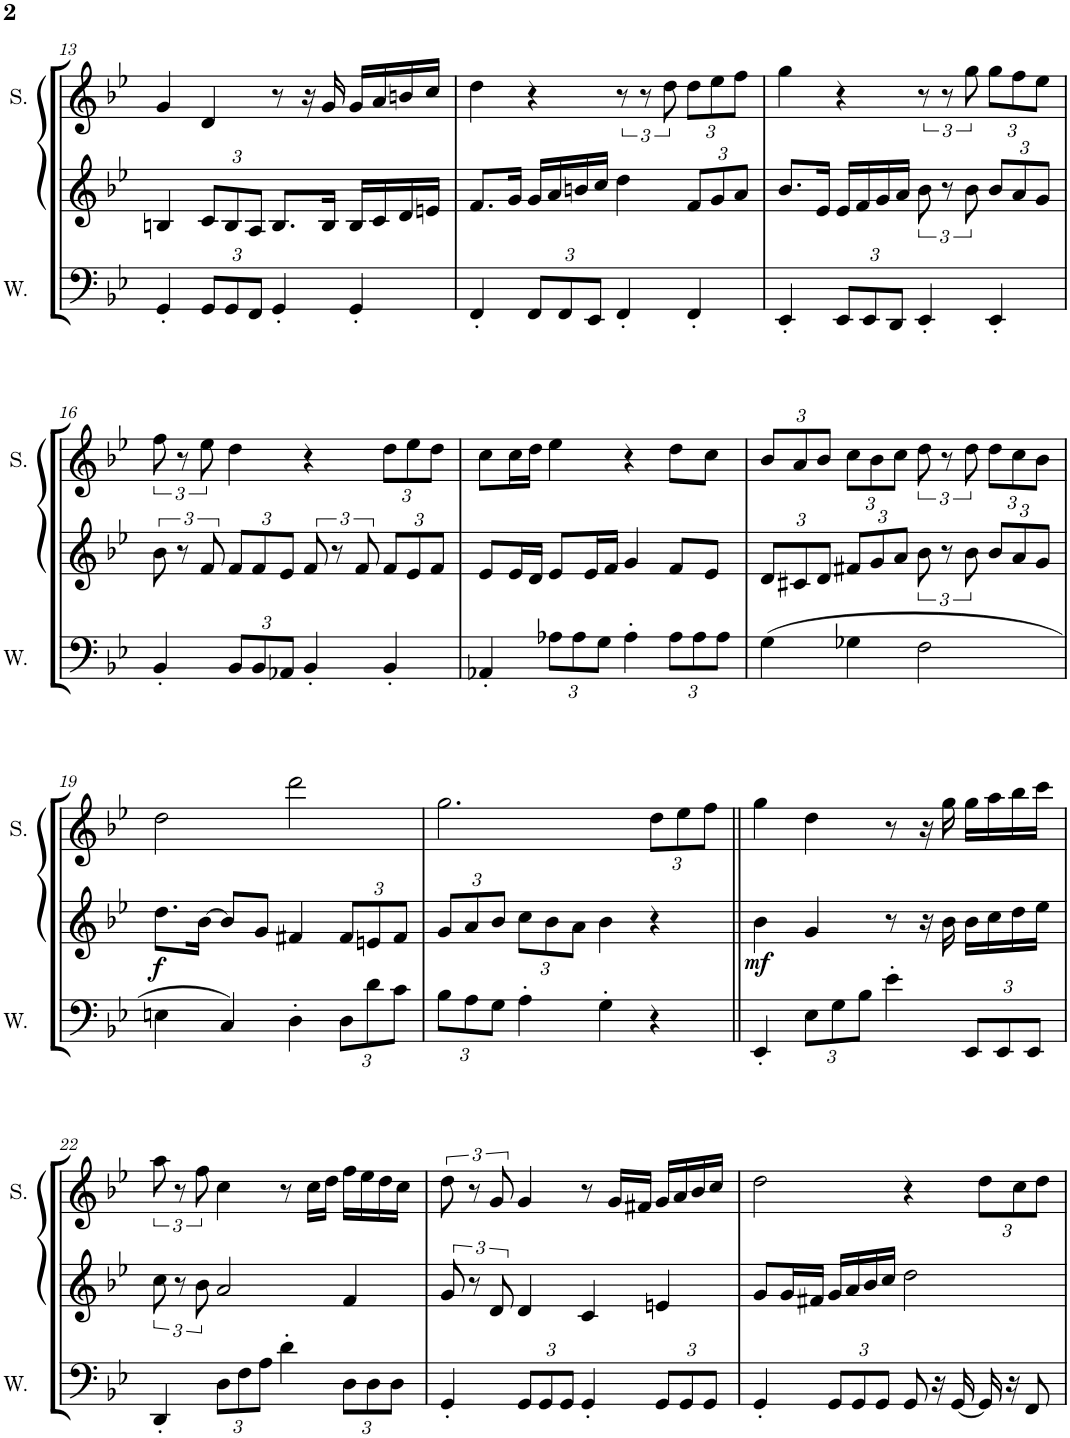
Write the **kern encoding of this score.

**kern	**kern	**dynam	**kern
*part3	*part2	*part2	*part1
*staff3	*staff2	*staff2	*staff1
*I"Wave	*I"Square Synthesizer	*	*I"Square
*I'W.	*	*	*I'S.
!!LO:PB:g=z
*clefF4	*clefG2	*	*clefG2
*k[b-e-]	*k[b-e-]	*	*k[b-e-]
*M4/4	*M4/4	*	*M4/4
*met(c)	*met(c)	*	*met(c)
=13	=13	=13	=13
4GG'/	4Bn/	.	4g/
*Xbrackettup	*Xbrackettup	*	*
12GG/L	12c/L	.	4d/
12GG/	12B/	.	.
12FF/J	12A/J	.	.
4GG'/	8.B/L	.	8r
.	.	.	16r
.	16B/Jk	.	16g/
4GG'/	16B/LL	.	16g/LL
.	16c/	.	16a/
.	16d/	.	16bn/
.	16en/JJ	.	16cc/JJ
=14	=14	=14	=14
4FF'/	8.f/L	.	4dd\
.	16g/Jk	.	.
12FF/L	16g/LL	.	4r
.	16a/	.	.
12FF/	.	.	.
.	16bn/	.	.
12EE-/J	.	.	.
.	16cc/JJ	.	.
4FF'/	4dd\	.	12r
.	.	.	12r
.	.	.	12dd\
*	*	*	*Xbrackettup
4FF'/	12f/L	.	12dd\L
.	12g/	.	12ee-\
.	12a/J	.	12ff\J
=15	=15	=15	=15
4EE-'/	8.b-/L	.	4gg\
.	16e-/Jk	.	.
12EE-/L	16e-/LL	.	4r
.	16f/	.	.
12EE-/	.	.	.
.	16g/	.	.
12DD/J	.	.	.
.	16a/JJ	.	.
*	*brackettup	*	*brackettup
4EE-'/	12b-\	.	12r
.	12r	.	12r
.	12b-\	.	12gg\
*	*Xbrackettup	*	*Xbrackettup
4EE-'/	12b-/L	.	12gg\L
.	12a/	.	12ff\
.	12g/J	.	12ee-\J
!!LO:LB:g=z
=16	=16	=16	=16
*	*brackettup	*	*brackettup
4BB-'/	12b-\	.	12ff\
.	12r	.	12r
.	12f/	.	12ee-\
*	*Xbrackettup	*	*
12BB-/L	12f/L	.	4dd\
12BB-/	12f/	.	.
12AA-X/J	12e-/J	.	.
*	*brackettup	*	*
4BB-'/	12f/	.	4r
.	12r	.	.
.	12f/	.	.
*	*Xbrackettup	*	*Xbrackettup
4BB-'/	12f/L	.	12dd\L
.	12e-/	.	12ee-\
.	12f/J	.	12dd\J
=17	=17	=17	=17
4AA-X'/	8e-/L	.	8cc\L
.	16e-/L	.	16cc\L
.	16d/JJ	.	16dd\JJ
12A-X\L	8e-/L	.	4ee-\
12A-\	.	.	.
.	16e-/L	.	.
12G\J	.	.	.
.	16f/JJ	.	.
4A-'\	4g/	.	4r
12A-\L	8f/L	.	8dd\L
12A-\	.	.	.
.	8e-/J	.	8cc\J
12A-\J	.	.	.
=18	=18	=18	=18
(4G\	12d/L	.	12b-/L
.	12c#X/	.	12a/
.	12d/J	.	12b-/J
4G-X\	12f#X/L	.	12cc\L
.	12g/	.	12b-\
.	12a/J	.	12cc\J
*	*brackettup	*	*brackettup
2F\	12b-\	.	12dd\
.	12r	.	12r
.	12b-\	.	12dd\
*	*Xbrackettup	*	*Xbrackettup
.	12b-/L	.	12dd\L
.	12a/	.	12cc\
.	12g/J	.	12b-\J
!!LO:LB:g=z
=19	=19	=19	=19
!	!	!LO:DY:b	!
4En\	8.dd\L	f	2dd\
.	[16b-\Jk	.	.
4C/)	8b-/L]	.	.
.	8g/J	.	.
4D'\	4f#X/	.	2ddd\
12D\L	12f#/L	.	.
12d\	12en/	.	.
12c\J	12f#/J	.	.
=20	=20	=20	=20
12B-\L	12g/L	.	2.gg\
12A\	12a/	.	.
12G\J	12b-/J	.	.
4A'\	12cc\L	.	.
.	12b-\	.	.
.	12a\J	.	.
4G'\	4b-\	.	.
4r	4r	.	12dd\L
.	.	.	12ee-\
.	.	.	12ff\J
=21||	=21||	=21||	=21||
!	!	!LO:DY:b	!
4EE-'/	4b-\	mf	4gg\
12E-\L	4g/	.	4dd\
12G\	.	.	.
12B-\J	.	.	.
4e-'\	8r	.	8r
.	16r	.	16r
.	16b-\	.	16gg\
12EE-/L	16b-\LL	.	16gg\LL
.	16cc\	.	16aa\
12EE-/	.	.	.
.	16dd\	.	16bb-\
12EE-/J	.	.	.
.	16ee-\JJ	.	16ccc\JJ
!!LO:LB:g=z
=22	=22	=22	=22
*	*brackettup	*	*brackettup
4DD'/	12cc\	.	12aa\
.	12r	.	12r
.	12b-\	.	12ff\
12D\L	2a/	.	4cc\
12F\	.	.	.
12A\J	.	.	.
4d'\	.	.	8r
.	.	.	16cc\LL
.	.	.	16dd\JJ
12D\L	4f/	.	16ff\LL
.	.	.	16ee-\
12D\	.	.	.
.	.	.	16dd\
12D\J	.	.	.
.	.	.	16cc\JJ
=23	=23	=23	=23
4GG'/	12g/	.	12dd\
.	12r	.	12r
.	12d/	.	12g/
12GG/L	4d/	.	4g/
12GG/	.	.	.
12GG/J	.	.	.
4GG'/	4c/	.	8r
.	.	.	16g/LL
.	.	.	16f#X/JJ
12GG/L	4en/	.	16g/LL
.	.	.	16a/
12GG/	.	.	.
.	.	.	16b-/
12GG/J	.	.	.
.	.	.	16cc/JJ
=24	=24	=24	=24
4GG'/	8g/L	.	2dd\
.	16g/L	.	.
.	16f#X/JJ	.	.
12GG/L	16g/LL	.	.
.	16a/	.	.
12GG/	.	.	.
.	16b-/	.	.
12GG/J	.	.	.
.	16cc/JJ	.	.
8GG/	2dd\	.	4r
16r	.	.	.
[16GG/	.	.	.
*	*	*	*Xbrackettup
16GG/]	.	.	12dd\L
16r	.	.	.
.	.	.	12cc\
8FF/	.	.	.
.	.	.	12dd\J
=	=	=	=
*-	*-	*-	*-
